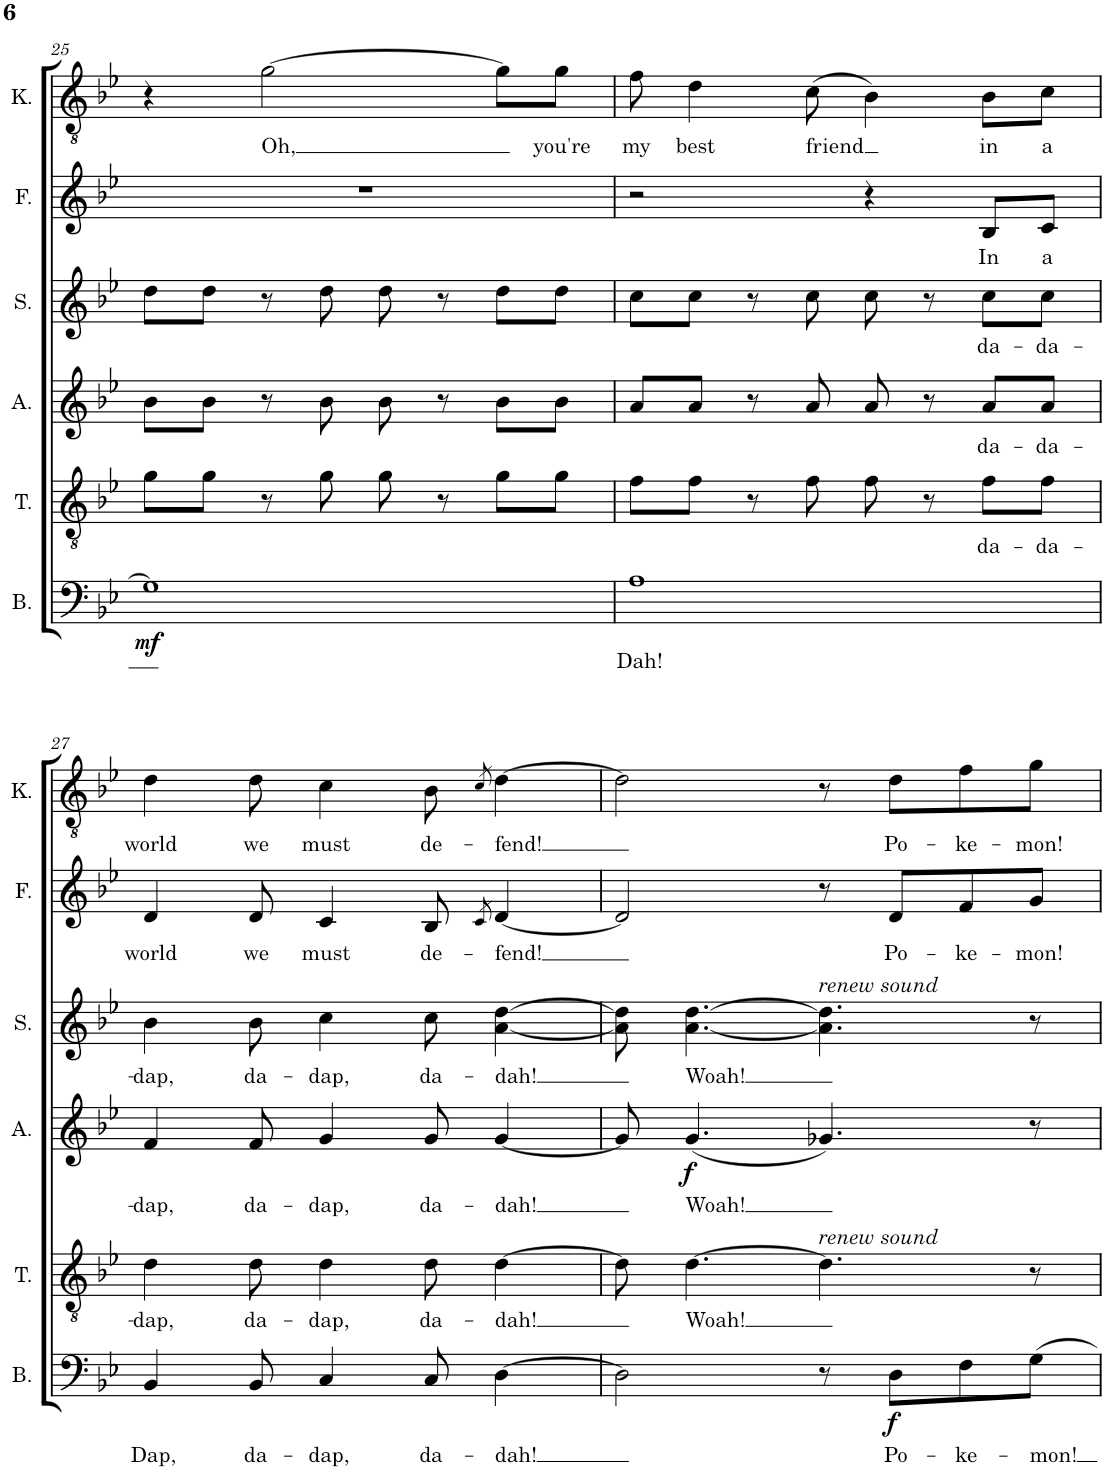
**kern	**text	**dynam	**kern	**text	**kern	**text	**dynam	**kern	**text	**kern	**text	**kern	**text
*part6	*part6	*part6	*part5	*part5	*part4	*part4	*part4	*part3	*part3	*part2	*part2	*part1	*part1
*staff6	*staff6	*staff6	*staff5	*staff5	*staff4	*staff4	*staff4	*staff3	*staff3	*staff2	*staff2	*staff1	*staff1
*I"Bass	*	*	*I"Tenor	*	*I"Alto	*	*	*I"Soprano	*	*I"Friend	*	*I"Ketchum	*
*I'B.	*	*	*I'T.	*	*I'A.	*	*	*I'S.	*	*I'F.	*	*I'K.	*
!!LO:PB:g=z
*clefF4	*	*	*clefGv2	*	*clefG2	*	*	*clefG2	*	*clefG2	*	*clefGv2	*
*k[b-e-]	*	*	*k[b-e-]	*	*k[b-e-]	*	*	*k[b-e-]	*	*k[b-e-]	*	*k[b-e-]	*
*M4/4	*	*	*M4/4	*	*M4/4	*	*	*M4/4	*	*M4/4	*	*M4/4	*
=25	=25	=25	=25	=25	=25	=25	=25	=25	=25	=25	=25	=25	=25
!	!	!LO:DY:b	!	!	!	!	!	!	!	!	!	!	!
1G]	.	mf	8g\L	.	8b-\L	.	.	8dd\L	.	1r	.	4r	.
.	.	.	8g\J	.	8b-\J	.	.	8dd\J	.	.	.	.	.
!	!	!	!	!	!	!	!	!	!	!	!	!	!LO:LY:b
.	.	.	8r	.	8r	.	.	8r	.	.	.	[2g\	Oh,
.	.	.	8g\	.	8b-\	.	.	8dd\	.	.	.	.	.
.	.	.	8g\	.	8b-\	.	.	8dd\	.	.	.	.	.
.	.	.	8r	.	8r	.	.	8r	.	.	.	.	.
.	.	.	8g\L	.	8b-\L	.	.	8dd\L	.	.	.	8g\L]	.
!	!	!	!	!	!	!	!	!	!	!	!	!	!LO:LY:b
.	.	.	8g\J	.	8b-\J	.	.	8dd\J	.	.	.	8g\J	you're
=26	=26	=26	=26	=26	=26	=26	=26	=26	=26	=26	=26	=26	=26
!	!LO:LY:b	!	!	!	!	!	!	!	!	!	!	!	!LO:LY:b
1A	Dah!	.	8f\L	.	8a/L	.	.	8cc\L	.	2r	.	8f\	my
!	!	!	!	!	!	!	!	!	!	!	!	!	!LO:LY:b
.	.	.	8f\J	.	8a/J	.	.	8cc\J	.	.	.	4d\	best
.	.	.	8r	.	8r	.	.	8r	.	.	.	.	.
!	!	!	!	!	!	!	!	!	!	!	!	!	!LO:LY:b
.	.	.	8f\	.	8a/	.	.	8cc\	.	.	.	(8c\	friend
.	.	.	8f\	.	8a/	.	.	8cc\	.	4r	.	4B-\)	.
.	.	.	8r	.	8r	.	.	8r	.	.	.	.	.
!	!	!	!	!LO:LY:b	!	!LO:LY:b	!	!	!LO:LY:b	!	!LO:LY:b	!	!LO:LY:b
.	.	.	8f\L	da-	8a/L	da-	.	8cc\L	da-	8B-/L	In	8B-\L	in
!	!	!	!	!LO:LY:b	!	!LO:LY:b	!	!	!LO:LY:b	!	!LO:LY:b	!	!LO:LY:b
.	.	.	8f\J	-da-	8a/J	-da-	.	8cc\J	-da-	8c/J	a	8c\J	a
!!LO:LB:g=z
=27	=27	=27	=27	=27	=27	=27	=27	=27	=27	=27	=27	=27	=27
!	!LO:LY:b	!	!	!LO:LY:b	!	!LO:LY:b	!	!	!LO:LY:b	!	!LO:LY:b	!	!LO:LY:b
4BB-/	-Dap,	.	4d\	-dap,	4f/	-dap,	.	4b-\	-dap,	4d/	world	4d\	world
!	!LO:LY:b	!	!	!LO:LY:b	!	!LO:LY:b	!	!	!LO:LY:b	!	!LO:LY:b	!	!LO:LY:b
8BB-/	da-	.	8d\	da-	8f/	da-	.	8b-\	da-	8d/	we	8d\	we
!	!LO:LY:b	!	!	!LO:LY:b	!	!LO:LY:b	!	!	!LO:LY:b	!	!LO:LY:b	!	!LO:LY:b
4C/	-dap,	.	4d\	-dap,	4g/	-dap,	.	4cc\	-dap,	4c/	must	4c\	must
!	!LO:LY:b	!	!	!LO:LY:b	!	!LO:LY:b	!	!	!LO:LY:b	!	!LO:LY:b	!	!LO:LY:b
8C/	da-	.	8d\	da-	8g/	da-	.	8cc\	da-	8B-/	de-	8B-\	de-
.	.	.	.	.	.	.	.	.	.	8qc/	.	8qc/	.
!	!LO:LY:b	!	!	!LO:LY:b	!	!LO:LY:b	!	!	!LO:LY:b	!	!LO:LY:b	!	!LO:LY:b
[4D\	-dah!	.	[4d\	-dah!	[4g/	-dah!	.	[4a\ [4dd\	-dah!	[4d/	-fend!	[4d\	-fend!
=28	=28	=28	=28	=28	=28	=28	=28	=28	=28	=28	=28	=28	=28
2D\]	.	.	8d\]	.	8g/]	.	.	8a\] 8dd\]	.	2d/]	.	2d\]	.
!	!	!	!	!LO:LY:b	!	!LO:LY:b	!LO:DY:b	!	!LO:LY:b	!	!	!	!
.	.	.	[4.d\	Woah!	(4.g/	Woah!	f	[4.a\ [4.dd\	Woah!	.	.	.	.
!	!	!	!	!	!	!	!	!LO:TX:a:i:t=renew sound	!	!	!	!	!
!	!	!	!LO:TX:a:i:t=renew sound	!	!	!	!	!	!	!	!	!	!
8r	.	.	4.d\]	.	4.g-X/)	.	.	4.a\] 4.dd\]	.	8r	.	8r	.
!	!LO:LY:b	!LO:DY:b	!	!	!	!	!	!	!	!	!LO:LY:b	!	!LO:LY:b
8D\L	Po-	f	.	.	.	.	.	.	.	8d/L	Po-	8d\L	Po-
!	!LO:LY:b	!	!	!	!	!	!	!	!	!	!LO:LY:b	!	!LO:LY:b
8F\	-ke-	.	.	.	.	.	.	.	.	8f/	-ke-	8f\	-ke-
!	!LO:LY:b	!	!	!	!	!	!	!	!	!	!LO:LY:b	!	!LO:LY:b
8G\J	-mon!	.	8r	.	8r	.	.	8r	.	8g/J	-mon!	8g\J	-mon!
=	=	=	=	=	=	=	=	=	=	=	=	=	=
*-	*-	*-	*-	*-	*-	*-	*-	*-	*-	*-	*-	*-	*-
